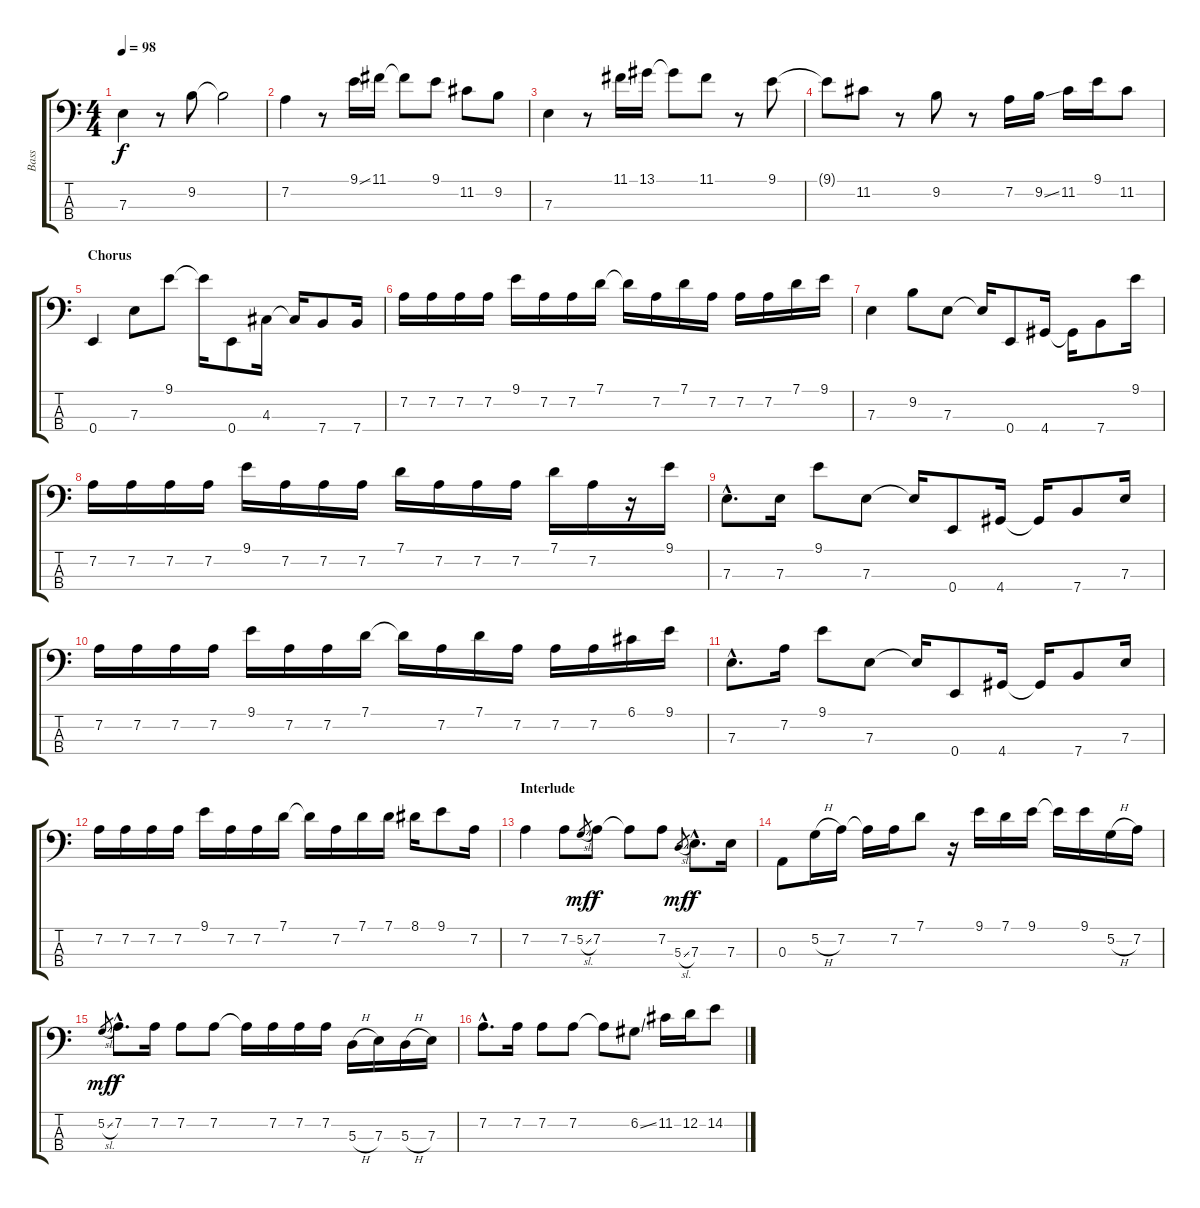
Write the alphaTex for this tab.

\track ("Bass" "Bass") {instrument electricbassfinger}
\staff {score tabs}
\tuning (G2 D2 A1 E1) {hide}
\ts (4 4)
\tempo 98
\clef f4
\ks c
7.3.4{dy f} r.8 9.2.8 9.2{t}.2 |
7.2.4 r.8 9.1{ss}.16 11.1.16 11.1{t}.8 9.1.8 11.2.8 9.2.8 |
7.3.4 r.8 11.1.16 13.1.16 13.1{t}.8 11.1.8 r.8 9.1.8 |
9.1{t}.8 11.2.8 r.8 9.2.8 r.8 7.2.16 9.2{ss}.16 11.2.16 9.1.16 11.2.8 |
\section ("" "Chorus")
0.4.4 7.3.8 9.1.8 9.1{t}.16 0.4.8 4.3.16 4.3{t}.16 7.4.8 7.4.16 |
7.2.16 7.2.16 7.2.16 7.2.16 9.1.16 7.2.16 7.2.16 7.1.16 7.1{t}.16 7.2.16 7.1.16 7.2.16 7.2.16 7.2.16 7.1.16 9.1.16 |
7.3.4 9.2.8 7.3.8 7.3{t}.16 0.4.8 4.4.16 4.4{t}.16 7.4.8 9.1.16 |
7.2.16 7.2.16 7.2.16 7.2.16 9.1.16 7.2.16 7.2.16 7.2.16 7.1.16 7.2.16 7.2.16 7.2.16 7.1.16 7.2.16 r.16 9.1.16 |
7.3{hac}.8{d} 7.3.16 9.1.8 7.3.8 7.3{t}.16 0.4.8 4.4.16 4.4{t}.16 7.4.8 7.3.16 |
7.2.16 7.2.16 7.2.16 7.2.16 9.1.16 7.2.16 7.2.16 7.1.16 7.1{t}.16 7.2.16 7.1.16 7.2.16 7.2.16 7.2.16 6.1.16 9.1.16 |
7.3{hac}.8{d} 7.2.16 9.1.8 7.3.8 7.3{t}.16 0.4.8 4.4.16 4.4{t}.16 7.4.8 7.3.16 |
7.2.16 7.2.16 7.2.16 7.2.16 9.1.16 7.2.16 7.2.16 7.1.16 7.1{t}.16 7.2.16 7.1.16 7.1.16 8.1.16 9.1.8 7.2.16 |
\section ("" "Interlude")
7.2.4 7.2.8 5.2{sl}.8{gr dy mf} 7.2.8{dy f} 7.2{t}.8 7.2.8 5.3{sl}.8{gr dy mf} 7.3{hac}.8{d dy f} 7.3.16 |
0.3.8 5.2{h}.16 7.2.16 7.2{t}.16 7.2.16 7.1.8 r.16 9.1.16 7.1.16 9.1.16 9.1{t}.16 9.1.16 5.2{h}.16 7.2.16 |
5.2{sl}.8{gr dy mf} 7.2{hac}.8{d dy f} 7.2.16 7.2.8 7.2.8 7.2{t}.16 7.2.16 7.2.16 7.2.16 5.3{h}.16 7.3.16 5.3{h}.16 7.3.16 |
7.2{hac}.8{d} 7.2.16 7.2.8 7.2.8 7.2{t}.8 6.2{ss}.8 11.2.16 12.2.16 14.2.8
